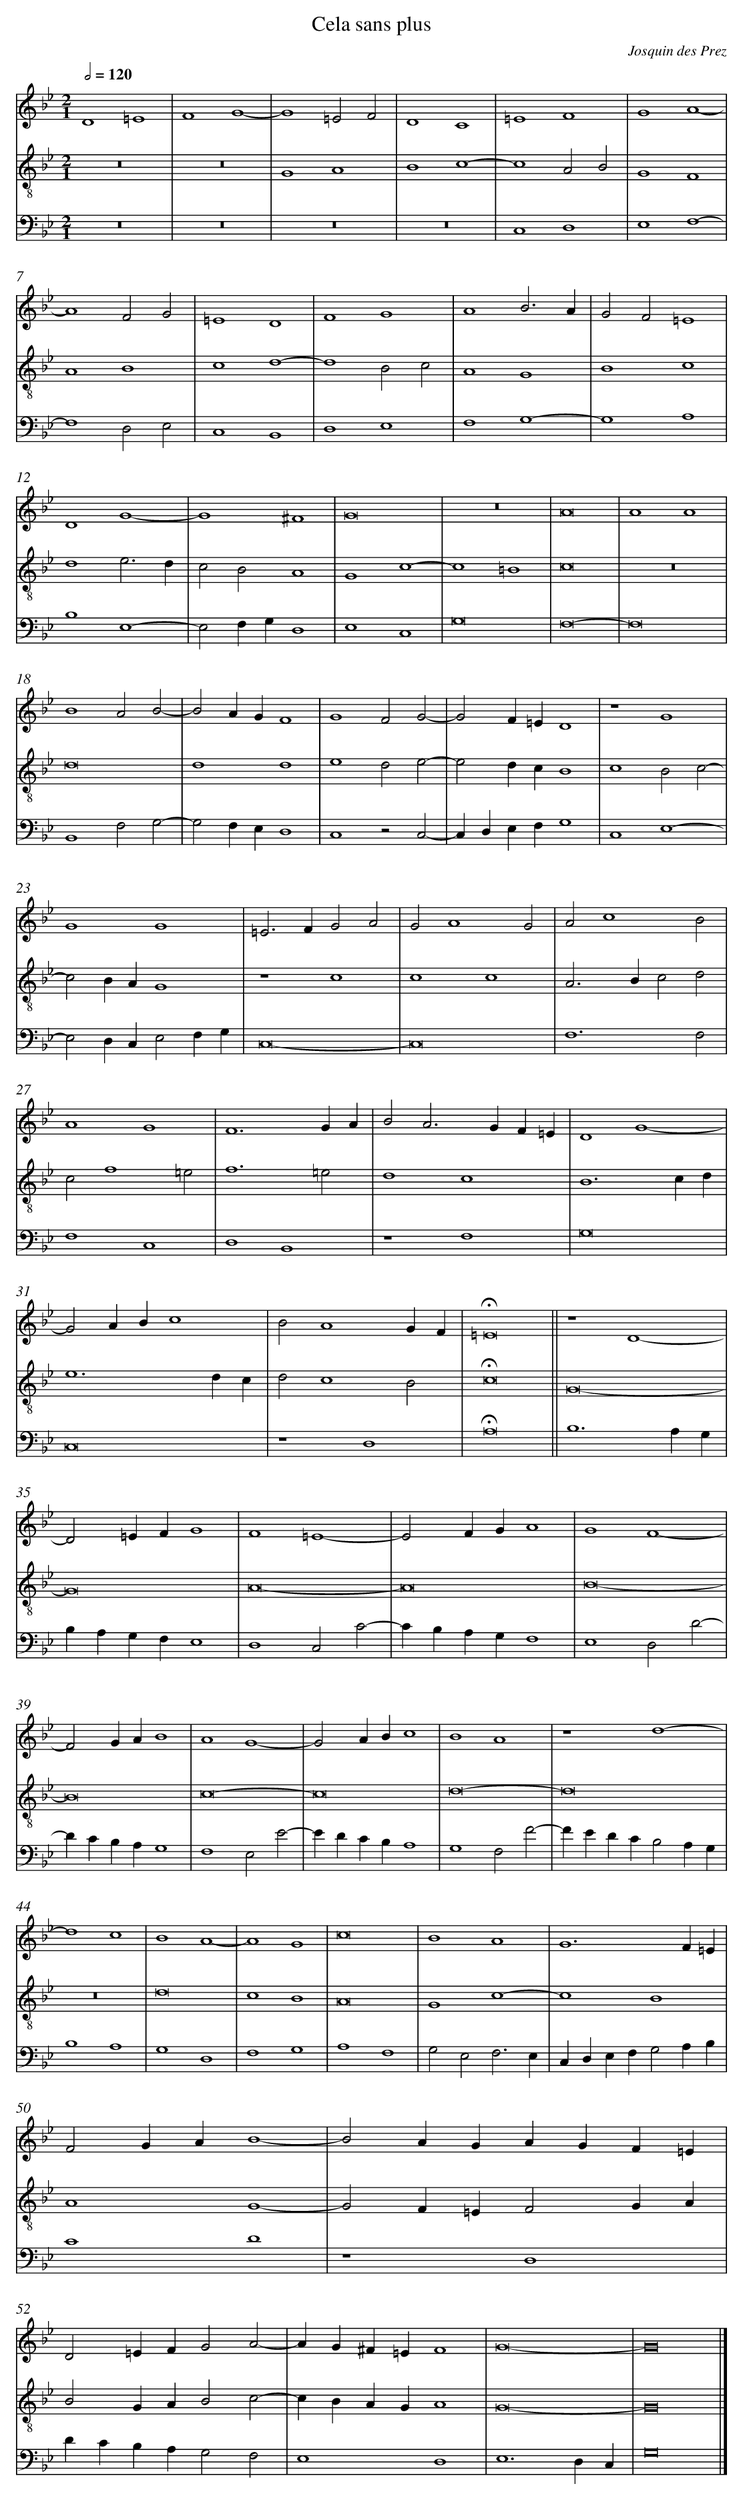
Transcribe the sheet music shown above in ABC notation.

X:1
T:Cela sans plus
C: Josquin des Prez
L: 1/4
M: 2/1
Q: 1/2=120
V: 1 clef=treble
V: 2 clef=treble-8
V: 3 clef=bass
K: Bb
[V:1] D4=E4 |
[V:2] z8 |
[V:3] z8 |
[V:1] F4G4- |
[V:2] z8 |
[V:3] z8 |
[V:1] G4=E2F2 |
[V:2] G4A4 |
[V:3] z8 |
[V:1] D4C4 |
[V:2] B4c4- |
[V:3] z8 |
[V:1] =E4F4 |
[V:2] c4A2B2 |
[V:3] C,4D,4 |
[V:1] G4A4- |
[V:2] G4F4 |
[V:3] E,4F,4- |
[V:1] A4F2G2 |
[V:2] A4B4 |
[V:3] F,4D,2E,2 |
[V:1] =E4D4 |
[V:2] c4d4- |
[V:3] C,4B,,4 |
[V:1] F4G4 |
[V:2] d4B2c2 |
[V:3] D,4E,4 |
[V:1] A4B3A |
[V:2] A4G4 |
[V:3] F,4G,4- |
[V:1] G2F2=E4 |
[V:2] B4c4 |
[V:3] G,4A,4 |
[V:1] D4G4- |
[V:2] d4e3d |
[V:3] B,4E,4- |
[V:1] G4^F4 |
[V:2] c2B2A4 |
[V:3] E,2F,G,D,4 |
[V:1] G8 |
[V:2] G4c4- |
[V:3] E,4C,4 |
[V:1] z8 |
[V:2] c4=B4 |
[V:3] G,8 |
[V:1] A8 |
[V:2] c8 |
[V:3] F,8- |
[V:1] A4A4 |
[V:2] z8 |
[V:3] F,8 |
[V:1] B4A2B2- |
[V:2] d8 |
[V:3] B,,4F,2G,2- |
[V:1] B2AGF4 |
[V:2] d4d4 |
[V:3] G,2F,E,D,4 |
[V:1] G4F2G2- |
[V:2] e4d2e2- |
[V:3] C,4z2C,2- |
[V:1] G2F=ED4 |
[V:2] e2dcB4 |
[V:3] C,D,E,F,G,4 |
[V:1] z4G4 |
[V:2] c4B2c2- |
[V:3] C,4E,4- |
[V:1] G4G4 |
[V:2] c2BAG4 |
[V:3] E,2D,C,E,2F,G, |
[V:1] =E3FG2A2 |
[V:2] z4c4 |
[V:3] C,8- |
[V:1] G2A4G2 |
[V:2] c4c4 |
[V:3] C,8 |
[V:1] A2c4B2 |
[V:2] A3Bc2d2 |
[V:3] F,6F,2 |
[V:1] A4G4 |
[V:2] c2f4=e2 |
[V:3] F,4C,4 |
[V:1] F6GA |
[V:2] f6=e2 |
[V:3] D,4B,,4 |
[V:1] B2A3GF=E |
[V:2] d4c4 |
[V:3] z4F,4 |
[V:1] D4G4- |
[V:2] B6cd |
[V:3] G,8 |
[V:1] G2ABc4 |
[V:2] e6dc |
[V:3] C,8 |
[V:1] B2A4GF |
[V:2] d2c4B2 |
[V:3] z4D,4 |
[V:1] !fermata!=E8 ||
[V:2] !fermata!c8 ||
[V:3] !fermata!A,8 ||
[V:1] z4D4- |
[V:2] G8- |
[V:3] B,6A,G, |
[V:1] D2=EFG4 |
[V:2] G8 |
[V:3] B,A,G,F,E,4 |
[V:1] F4=E4- |
[V:2] A8- |
[V:3] D,4C,2C2- |
[V:1] E2FGA4 |
[V:2] A8 |
[V:3] CB,A,G,F,4 |
[V:1] G4F4- |
[V:2] B8- |
[V:3] E,4D,2D2- |
[V:1] F2GAB4 |
[V:2] B8 |
[V:3] DCB,A,G,4 |
[V:1] A4G4- |
[V:2] c8- |
[V:3] F,4E,2E2- |
[V:1] G2ABc4 |
[V:2] c8 |
[V:3] EDCB,A,4 |
[V:1] B4A4 |
[V:2] d8- |
[V:3] G,4F,2F2- |
[V:1] z4d4- |
[V:2] d8 |
[V:3] FEDCB,2A,G, |
[V:1] d4c4 |
[V:2] z8 |
[V:3] B,4A,4 |
[V:1] B4A4- |
[V:2] d8 |
[V:3] G,4D,4 |
[V:1] A4G4 |
[V:2] c4B4 |
[V:3] F,4G,4 |
[V:1] c8 |
[V:2] A8 |
[V:3] A,4F,4 |
[V:1] B4A4 |
[V:2] G4c4- |
[V:3] G,2E,2F,3E, |
[V:1] G6F=E |
[V:2] c4B4 |
[V:3] C,D,E,F,G,2A,B, |
[V:1] F2GAB4- |
[V:2] A4G4- |
[V:3] C4D4 |
[V:1] B2AGAGF=E |
[V:2] G2F=EF2GA |
[V:3] z4D,4 |
[V:1] D2=EFG2A2- |
[V:2] B2GAB2c2- |
[V:3] DCB,A,G,2F,2 |
[V:1] AG^F=EF4 |
[V:2] cBAGA4 |
[V:3] E,4D,4 |
[V:1] G8- |
[V:2] G8- |
[V:3] E,6D,C, |
[V:1] G8 |]
[V:2] G8 |]
[V:3] G,8 |]
